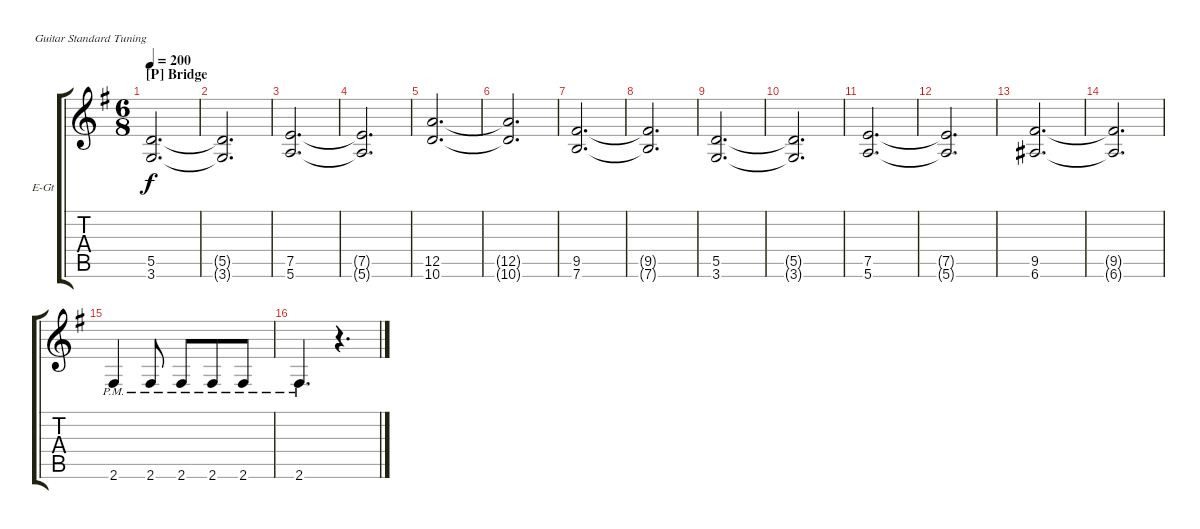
\bracketExtendMode groupsimilarinstruments
\firstSystemTrackNameOrientation horizontal
\otherSystemsTrackNameOrientation horizontal
\track ("Electric Guitar 1" "E-Gt") {instrument distortionguitar}
\staff {score tabs}
\tuning (E4 B3 G3 D3 A2 E2)
\ts (6 8)
\section ("P" "Bridge")
\tempo 200
\clef g2
\ks eminor
(3.6 5.5).2{d dy f} |
(3.6{t} 5.5{t}).2{d} |
(5.6 7.5).2{d} |
(5.6{t} 7.5{t}).2{d} |
(10.6 12.5).2{d} |
(10.6{t} 12.5{t}).2{d} |
(7.6 9.5).2{d} |
(7.6{t} 9.5{t}).2{d} |
(3.6 5.5).2{d} |
(3.6{t} 5.5{t}).2{d} |
(5.6 7.5).2{d} |
(5.6{t} 7.5{t}).2{d} |
(6.6 9.5).2{d} |
(6.6{t} 9.5{t}).2{d} |
2.6{pm}.4 2.6{pm}.8 2.6{pm}.8 2.6{pm}.8 2.6{pm}.8 |
2.6{pm}.4{d} r.4{d}
